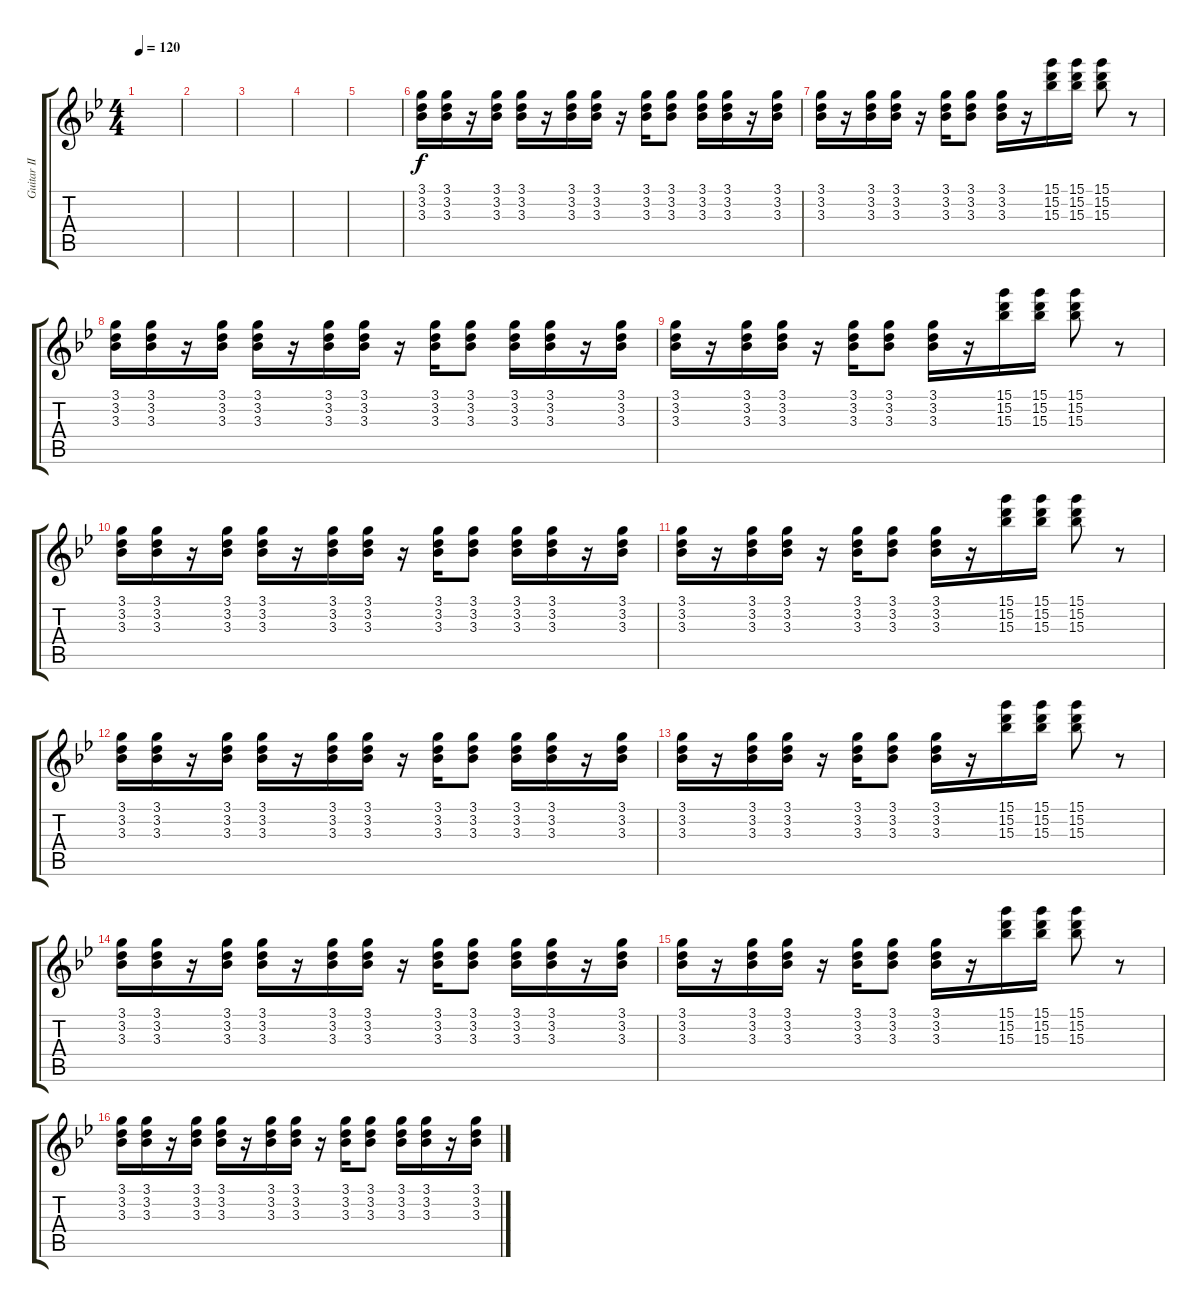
\track ("Guitar II" "Guitar II") {instrument electricguitarjazz}
\staff {score tabs}
\tuning (E4 B3 G3 D3 A2 E2) {hide}
\ts (4 4)
\tempo 120
\clef g2
\ks bb
|
|
|
|
|
(3.1 3.2 3.3).16 (3.1 3.2 3.3).16 r.16 (3.1 3.2 3.3).16 (3.1 3.2 3.3).16 r.16 (3.1 3.2 3.3).16 (3.1 3.2 3.3).16 r.16 (3.1 3.2 3.3).16 (3.1 3.2 3.3).8 (3.1 3.2 3.3).16 (3.1 3.2 3.3).16 r.16 (3.1 3.2 3.3).16 |
(3.1 3.2 3.3).16 r.16 (3.1 3.2 3.3).16 (3.1 3.2 3.3).16 r.16 (3.1 3.2 3.3).16 (3.1 3.2 3.3).8 (3.1 3.2 3.3).16 r.16 (15.1 15.2 15.3).16 (15.1 15.2 15.3).16 (15.1 15.2 15.3).8 r.8 |
(3.1 3.2 3.3).16 (3.1 3.2 3.3).16 r.16 (3.1 3.2 3.3).16 (3.1 3.2 3.3).16 r.16 (3.1 3.2 3.3).16 (3.1 3.2 3.3).16 r.16 (3.1 3.2 3.3).16 (3.1 3.2 3.3).8 (3.1 3.2 3.3).16 (3.1 3.2 3.3).16 r.16 (3.1 3.2 3.3).16 |
(3.1 3.2 3.3).16 r.16 (3.1 3.2 3.3).16 (3.1 3.2 3.3).16 r.16 (3.1 3.2 3.3).16 (3.1 3.2 3.3).8 (3.1 3.2 3.3).16 r.16 (15.1 15.2 15.3).16 (15.1 15.2 15.3).16 (15.1 15.2 15.3).8 r.8 |
(3.1 3.2 3.3).16 (3.1 3.2 3.3).16 r.16 (3.1 3.2 3.3).16 (3.1 3.2 3.3).16 r.16 (3.1 3.2 3.3).16 (3.1 3.2 3.3).16 r.16 (3.1 3.2 3.3).16 (3.1 3.2 3.3).8 (3.1 3.2 3.3).16 (3.1 3.2 3.3).16 r.16 (3.1 3.2 3.3).16 |
(3.1 3.2 3.3).16 r.16 (3.1 3.2 3.3).16 (3.1 3.2 3.3).16 r.16 (3.1 3.2 3.3).16 (3.1 3.2 3.3).8 (3.1 3.2 3.3).16 r.16 (15.1 15.2 15.3).16 (15.1 15.2 15.3).16 (15.1 15.2 15.3).8 r.8 |
(3.1 3.2 3.3).16 (3.1 3.2 3.3).16 r.16 (3.1 3.2 3.3).16 (3.1 3.2 3.3).16 r.16 (3.1 3.2 3.3).16 (3.1 3.2 3.3).16 r.16 (3.1 3.2 3.3).16 (3.1 3.2 3.3).8 (3.1 3.2 3.3).16 (3.1 3.2 3.3).16 r.16 (3.1 3.2 3.3).16 |
(3.1 3.2 3.3).16 r.16 (3.1 3.2 3.3).16 (3.1 3.2 3.3).16 r.16 (3.1 3.2 3.3).16 (3.1 3.2 3.3).8 (3.1 3.2 3.3).16 r.16 (15.1 15.2 15.3).16 (15.1 15.2 15.3).16 (15.1 15.2 15.3).8 r.8 |
(3.1 3.2 3.3).16 (3.1 3.2 3.3).16 r.16 (3.1 3.2 3.3).16 (3.1 3.2 3.3).16 r.16 (3.1 3.2 3.3).16 (3.1 3.2 3.3).16 r.16 (3.1 3.2 3.3).16 (3.1 3.2 3.3).8 (3.1 3.2 3.3).16 (3.1 3.2 3.3).16 r.16 (3.1 3.2 3.3).16 |
(3.1 3.2 3.3).16 r.16 (3.1 3.2 3.3).16 (3.1 3.2 3.3).16 r.16 (3.1 3.2 3.3).16 (3.1 3.2 3.3).8 (3.1 3.2 3.3).16 r.16 (15.1 15.2 15.3).16 (15.1 15.2 15.3).16 (15.1 15.2 15.3).8 r.8 |
(3.1 3.2 3.3).16 (3.1 3.2 3.3).16 r.16 (3.1 3.2 3.3).16 (3.1 3.2 3.3).16 r.16 (3.1 3.2 3.3).16 (3.1 3.2 3.3).16 r.16 (3.1 3.2 3.3).16 (3.1 3.2 3.3).8 (3.1 3.2 3.3).16 (3.1 3.2 3.3).16 r.16 (3.1 3.2 3.3).16
